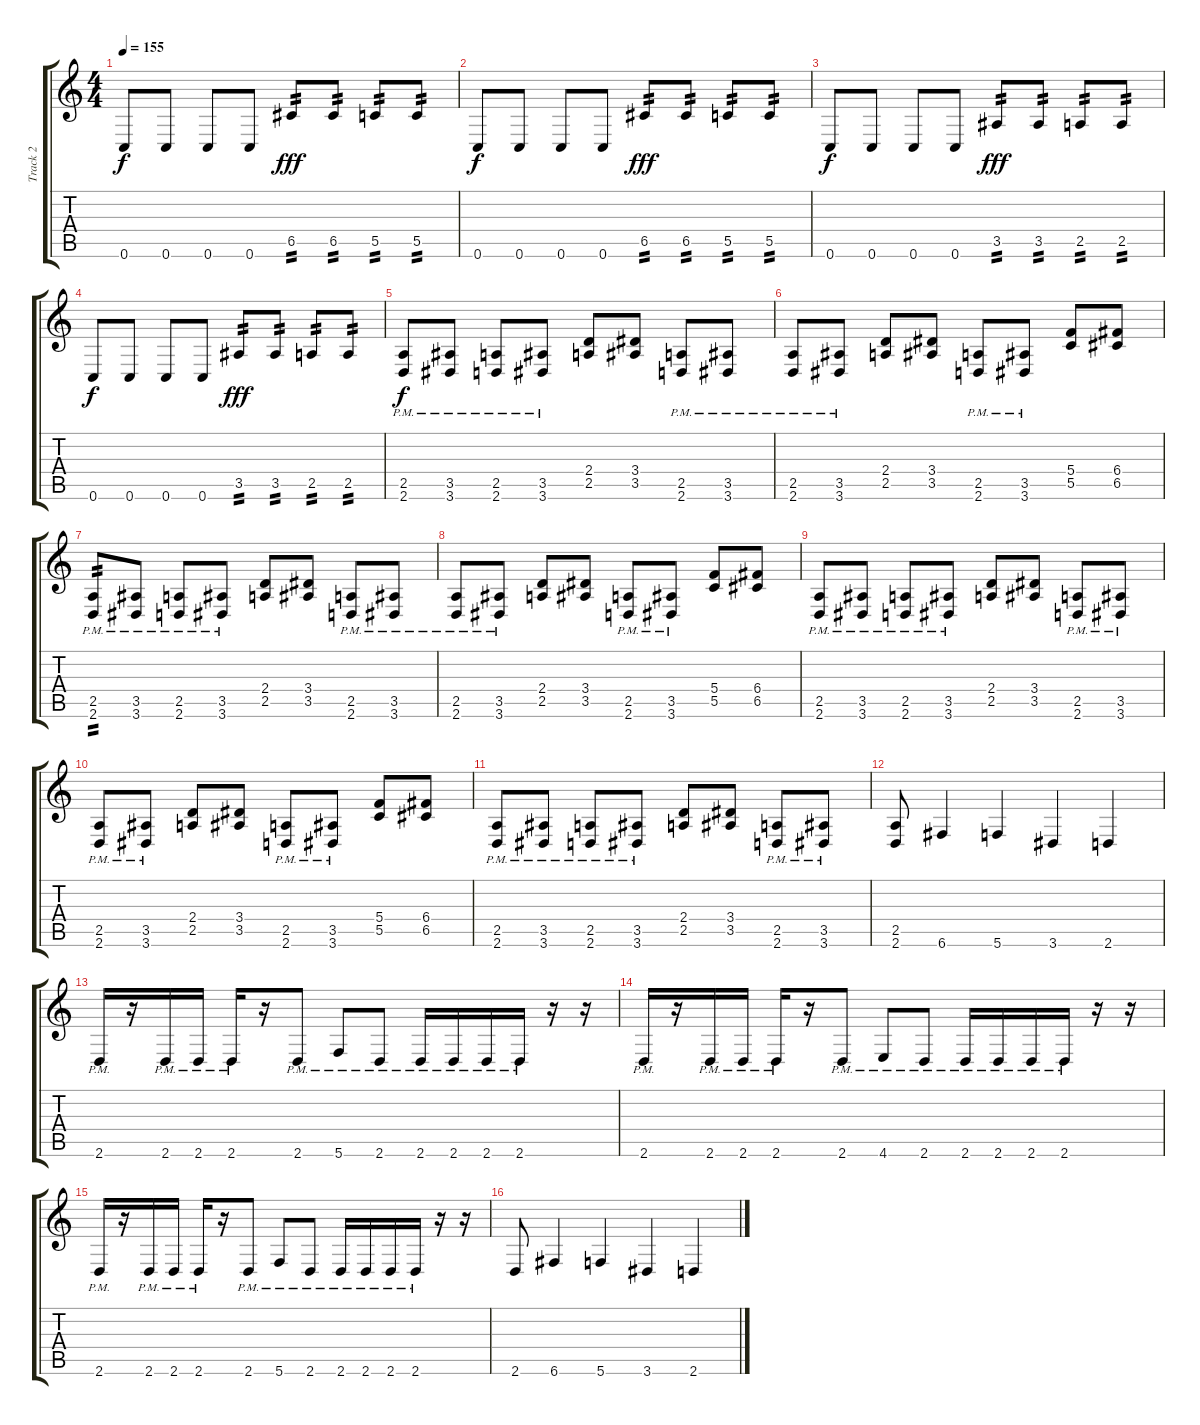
\track ("Track 2" "Track 2") {instrument distortionguitar}
\staff {score tabs}
\tuning (D4 A3 F3 C3 G2 C2) {hide}
\ts (4 4)
\tempo 155
\clef g2
\ks c
0.6.8{dy f} 0.6.8 0.6.8 0.6.8 6.5.8{tp 2 dy fff} 6.5.8{tp 2} 5.5.8{tp 2} 5.5.8{tp 2} |
0.6.8{dy f} 0.6.8 0.6.8 0.6.8 6.5.8{tp 2 dy fff} 6.5.8{tp 2} 5.5.8{tp 2} 5.5.8{tp 2} |
0.6.8{dy f} 0.6.8 0.6.8 0.6.8 3.5.8{tp 2 dy fff} 3.5.8{tp 2} 2.5.8{tp 2} 2.5.8{tp 2} |
0.6.8{dy f} 0.6.8 0.6.8 0.6.8 3.5.8{tp 2 dy fff} 3.5.8{tp 2} 2.5.8{tp 2} 2.5.8{tp 2} |
(2.5{pm} 2.6{pm}).8{dy f} (3.5{pm} 3.6{pm}).8 (2.5{pm} 2.6{pm}).8 (3.5{pm} 3.6{pm}).8 (2.4 2.5).8 (3.4 3.5).8 (2.5{pm} 2.6{pm}).8 (3.5{pm} 3.6{pm}).8 |
(2.5{pm} 2.6{pm}).8 (3.5{pm} 3.6{pm}).8 (2.4 2.5).8 (3.4 3.5).8 (2.5{pm} 2.6{pm}).8 (3.5{pm} 3.6{pm}).8 (5.4 5.5).8 (6.4 6.5).8 |
(2.5{pm} 2.6{pm}).8{tp 2} (3.5{pm} 3.6{pm}).8 (2.5{pm} 2.6{pm}).8 (3.5{pm} 3.6{pm}).8 (2.4 2.5).8 (3.4 3.5).8 (2.5{pm} 2.6{pm}).8 (3.5{pm} 3.6{pm}).8 |
(2.5{pm} 2.6{pm}).8 (3.5{pm} 3.6{pm}).8 (2.4 2.5).8 (3.4 3.5).8 (2.5{pm} 2.6{pm}).8 (3.5{pm} 3.6{pm}).8 (5.4 5.5).8 (6.4 6.5).8 |
(2.5{pm} 2.6{pm}).8 (3.5{pm} 3.6{pm}).8 (2.5{pm} 2.6{pm}).8 (3.5{pm} 3.6{pm}).8 (2.4 2.5).8 (3.4 3.5).8 (2.5{pm} 2.6{pm}).8 (3.5{pm} 3.6{pm}).8 |
(2.5{pm} 2.6{pm}).8 (3.5{pm} 3.6{pm}).8 (2.4 2.5).8 (3.4 3.5).8 (2.5{pm} 2.6{pm}).8 (3.5{pm} 3.6{pm}).8 (5.4 5.5).8 (6.4 6.5).8 |
(2.5{pm} 2.6{pm}).8 (3.5{pm} 3.6{pm}).8 (2.5{pm} 2.6{pm}).8 (3.5{pm} 3.6{pm}).8 (2.4 2.5).8 (3.4 3.5).8 (2.5{pm} 2.6{pm}).8 (3.5{pm} 3.6{pm}).8 |
(2.5 2.6).8 6.6.4 5.6.4 3.6.4 2.6.4 |
2.6{pm}.16 r.16 2.6{pm}.16 2.6{pm}.16 2.6{pm}.16 r.16 2.6{pm}.8 5.6{pm}.8 2.6{pm}.8 2.6{pm}.16 2.6{pm}.16 2.6{pm}.16 2.6{pm}.16 r.16 r.16 |
2.6{pm}.16 r.16 2.6{pm}.16 2.6{pm}.16 2.6{pm}.16 r.16 2.6{pm}.8 4.6{pm}.8 2.6{pm}.8 2.6{pm}.16 2.6{pm}.16 2.6{pm}.16 2.6{pm}.16 r.16 r.16 |
2.6{pm}.16 r.16 2.6{pm}.16 2.6{pm}.16 2.6{pm}.16 r.16 2.6{pm}.8 5.6{pm}.8 2.6{pm}.8 2.6{pm}.16 2.6{pm}.16 2.6{pm}.16 2.6{pm}.16 r.16 r.16 |
2.6.8 6.6.4 5.6.4 3.6.4 2.6.4
